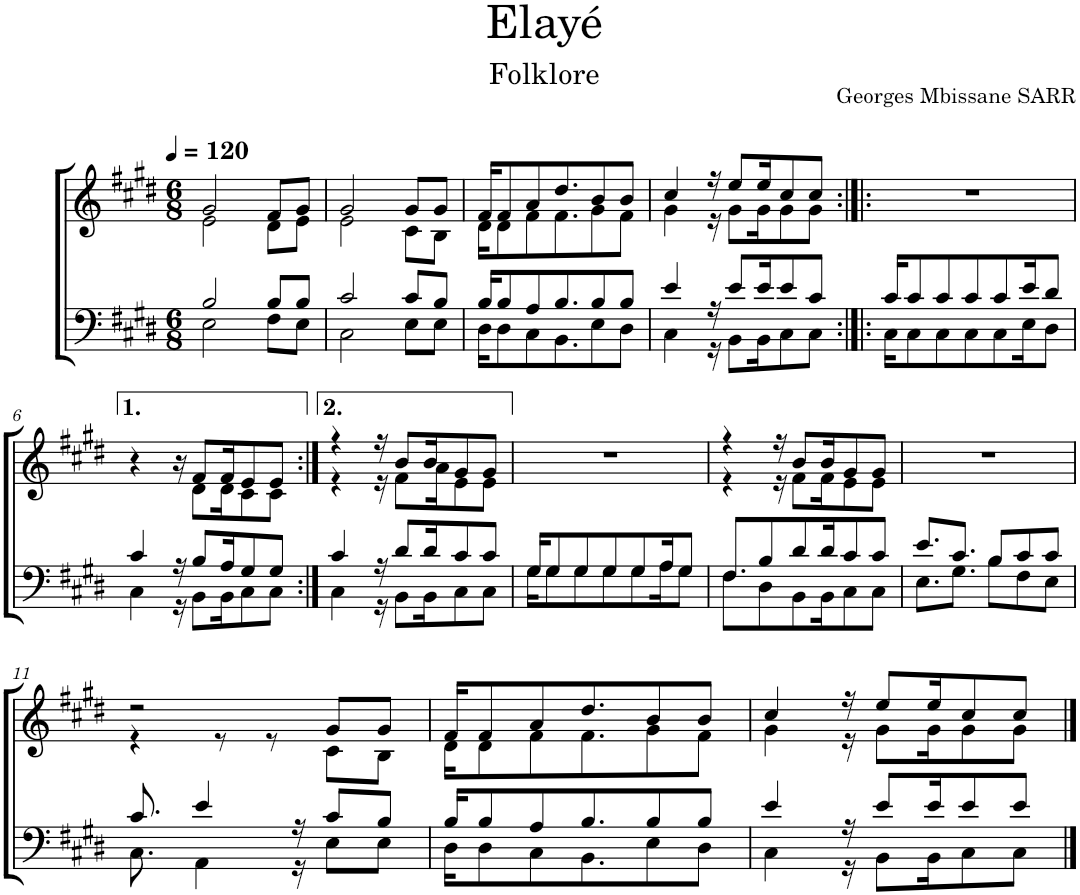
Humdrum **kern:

**kern	**kern
*part2	*part1
*staff2	*staff1
*I"Men	*I"Women
*clefF4	*clefG2
*k[f#c#g#d#]	*k[f#c#g#d#]
*M6/8	*M6/8
*MM120	*MM120
=1	=1
*^	*^
2B/	2E\	2g#/	2e\
8B/L	8F#\L	8f#/L	8d#\L
8B/J	8E\J	8g#/J	8e\J
=2	=2	=2	=2
2c#/	2C#\	2g#/	2e\
8c#/L	8E\L	8g#/L	8c#\L
8B/J	8E\J	8g#/J	8B\J
=3	=3	=3	=3
16B/KL	16D#\KL	16f#/KL	16d#\KL
8B/	8D#\	8f#/	8d#\
8A/	8C#\	8a/	8f#\
8.B/	8.BB\	8.dd#/	8.f#\
8B/	8E\	8b/	8g#\
8B/J	8D#\J	8b/J	8f#\J
=4	=4	=4	=4
4e/	4C#\	4cc#/	4g#\
16r	16r	16r	16r
8e/L	8BB\L	8ee/L	8g#\L
16e/K	16BB\K	16ee/K	16g#\K
8e/	8C#\	8cc#/	8g#\
8c#/J	8C#\J	8cc#/J	8g#\J
*	*	*v	*v
=5:|!|:	=5:|!|:	=5:|!|:
16c#/KL	16C#\KL	2.r
8c#/	8C#\	.
8c#/	8C#\	.
8c#/	8C#\	.
8c#/	8C#\	.
16e/K	16E\K	.
8d#/J	8D#\J	.
!!LO:LB:g=z
=6	=6	=6
*	*	*^
4c#/	4C#\	4r	16ryy
*	*	*v	*v
16r	16r	16r
*	*	*^
8B/L	8BB\L	8f#/L	8d#\L
16A/K	16BB\K	16f#/K	16d#\K
8G#/	8C#\	8e/	8c#\
8G#/J	8C#\J	8e/J	8c#\J
=7:|!	=7:|!	=7:|!	=7:|!
4c#/	4C#\	4r	4r
16r	16r	16r	16r
8d#/L	8BB\L	8b/L	8f#\L
16d#/K	16BB\K	16b/K	16a\K
8c#/	8C#\	8g#/	8e\
8c#/J	8C#\J	8g#/J	8e\J
*	*	*v	*v
=8	=8	=8
16G#/KL	16G#\KL	2.r
8G#/	8G#\	.
8G#/	8G#\	.
8G#/	8G#\	.
8G#/	8G#\	.
16A/K	16A\K	.
8G#/J	8G#\J	.
=9	=9	=9
*	*	*^
8.F#/L	8.F#\L	4r	4r
8B/	8D#\	.	.
.	.	16r	16r
8d#/	8BB\	8b/L	8f#\L
16d#/K	16BB\K	16b/K	16f#\K
8c#/	8C#\	8g#/	8e\
8c#/J	8C#\J	8g#/J	8e\J
*	*	*v	*v
=10	=10	=10
8.e/L	8.E\L	2.r
8.c#/J	8.G#\J	.
8B/L	8B\L	.
8c#/	8F#\	.
8c#/J	8E\J	.
!!LO:LB:g=z
=11	=11	=11
*	*	*^
8.c#/	8.C#\	2r	4r
4e/	4AA\	.	.
.	.	.	8r
.	.	.	8r
16r	16r	.	.
8c#/L	8E\L	8g#/L	8c#\L
8B/J	8E\J	8g#/J	8B\J
=12	=12	=12	=12
16B/KL	16D#\KL	16f#/KL	16d#\KL
8B/	8D#\	8f#/	8d#\
8A/	8C#\	8a/	8f#\
8.B/	8.BB\	8.dd#/	8.f#\
8B/	8E\	8b/	8g#\
8B/J	8D#\J	8b/J	8f#\J
=13	=13	=13	=13
4e/	4C#\	4cc#/	4g#\
16r	16r	16r	16r
8e/L	8BB\L	8ee/L	8g#\L
16e/K	16BB\K	16ee/K	16g#\K
8e/	8C#\	8cc#/	8g#\
8e/J	8C#\J	8cc#/J	8g#\J
*v	*v	*	*
*	*v	*v
==	==
*-	*-
